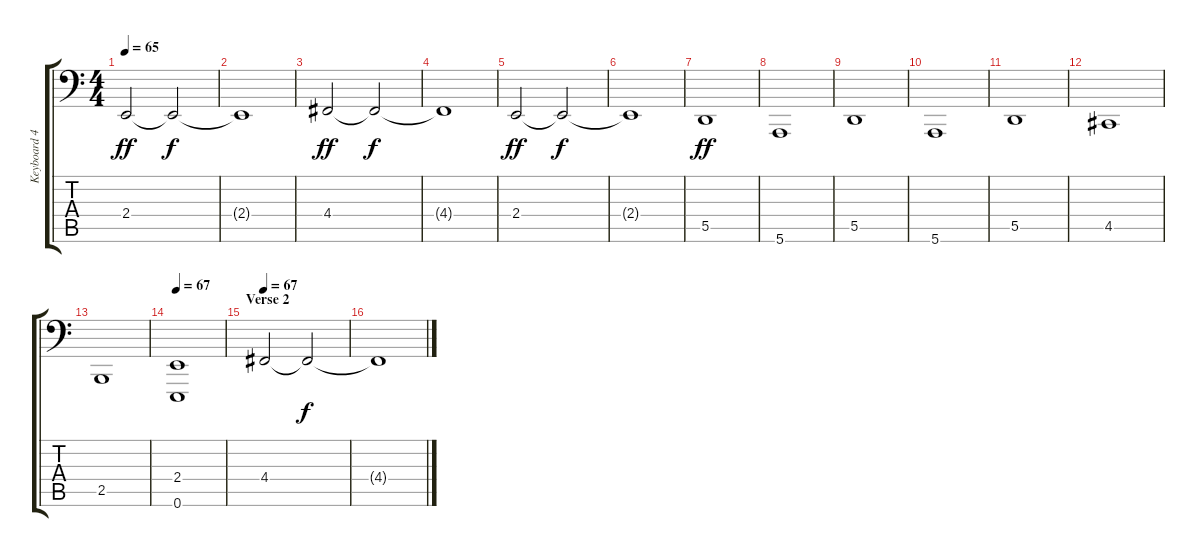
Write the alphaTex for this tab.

\track ("Keyboard 4 (Rick)" "Keyboard 4") {instrument stringensemble1}
\staff {score tabs}
\tuning (E3 B2 G2 D2 A1 E1) {hide}
\ts (4 4)
\tempo 65
\clef f4
\ks c
2.4.2{dy ff volume 12} 2.4{t}.2{dy f volume 0} |
2.4{t}.1 |
4.4.2{dy ff volume 12} 4.4{t}.2{dy f volume 0} |
4.4{t}.1 |
2.4.2{dy ff volume 12} 2.4{t}.2{dy f volume 0} |
2.4{t}.1 |
5.5.1{dy ff volume 12} |
5.6.1 |
5.5.1 |
5.6.1 |
5.5.1 |
4.5.1 |
2.5.1 |
\tempo 67
(2.4 0.6).1 |
\section ("" "Verse 2")
\tempo 67
4.4.2{volume 12} 4.4{t}.2{dy f volume 0} |
4.4{t}.1
